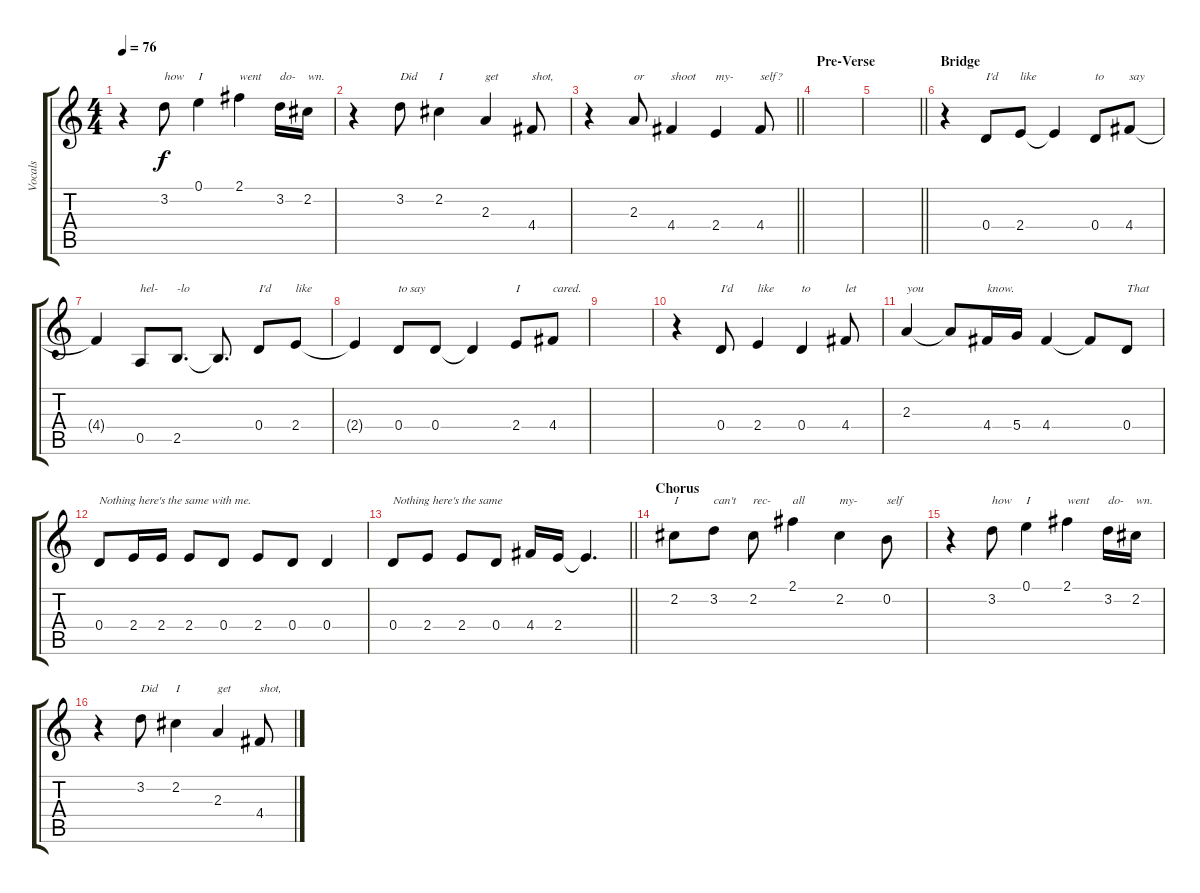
\track ("Vocals" "Vocals") {instrument electricguitarjazz bank 255}
\staff {score tabs}
\tuning (E4 B3 G3 D3 A2 D2) {hide}
\ts (4 4)
\tempo 76
\clef g2
\ks c
r.4{dy f} 3.2.8{txt "how"} 0.1.4{txt "I"} 2.1.4{txt "went"} 3.2.16{txt "do-"} 2.2.16{txt "wn."} |
r.4 3.2.8{txt "Did"} 2.2.4{txt "I"} 2.3.4{txt "get"} 4.4.8{txt "shot,"} |
\barLineRight lightlight
r.4 2.3.8{txt "or"} 4.4.4{txt "shoot"} 2.4.4{txt "my-"} 4.4.8{txt "self?"} |
\section ("" "Pre-Verse")
|
\barLineRight lightlight
|
\section ("" "Bridge")
r.4 0.4.8{txt "I'd"} 2.4.8{txt "like"} 2.4{t}.4 0.4.8{txt "to"} 4.4.8{txt "say"} |
4.4{t}.4 0.5.8{txt "hel-"} 2.5.8{d txt "-lo"} 2.5{t}.8{d} 0.4.8{txt "I'd"} 2.4.8{txt "like"} |
2.4{t}.4 0.4.8{txt "to say"} 0.4.8 0.4{t}.4 2.4.8{txt "I"} 4.4.8{txt "cared."} |
|
r.4 0.4.8{txt "I'd"} 2.4.4{txt "like"} 0.4.4{txt "to"} 4.4.8{txt "let"} |
2.3.4{txt "you"} 2.3{t}.8 4.4.16{txt "know."} 5.4.16 4.4.4 4.4{t}.8 0.4.8{txt "That"} |
0.4.8{txt "Nothing here's the same with me."} 2.4.16 2.4.16 2.4.8 0.4.8 2.4.8 0.4.8 0.4.4 |
\barLineRight lightlight
0.4.8{txt "Nothing here's the same"} 2.4.8 2.4.8 0.4.8 4.4.16 2.4.16 2.4{t}.4{d} |
\section ("" "Chorus")
2.2.8{txt "I"} 3.2.8{txt "can't"} 2.2.8{txt "rec-"} 2.1.4{txt "all"} 2.2.4{txt "my-"} 0.2.8{txt "self"} |
r.4 3.2.8{txt "how"} 0.1.4{txt "I"} 2.1.4{txt "went"} 3.2.16{txt "do-"} 2.2.16{txt "wn."} |
r.4 3.2.8{txt "Did"} 2.2.4{txt "I"} 2.3.4{txt "get"} 4.4.8{txt "shot,"}
